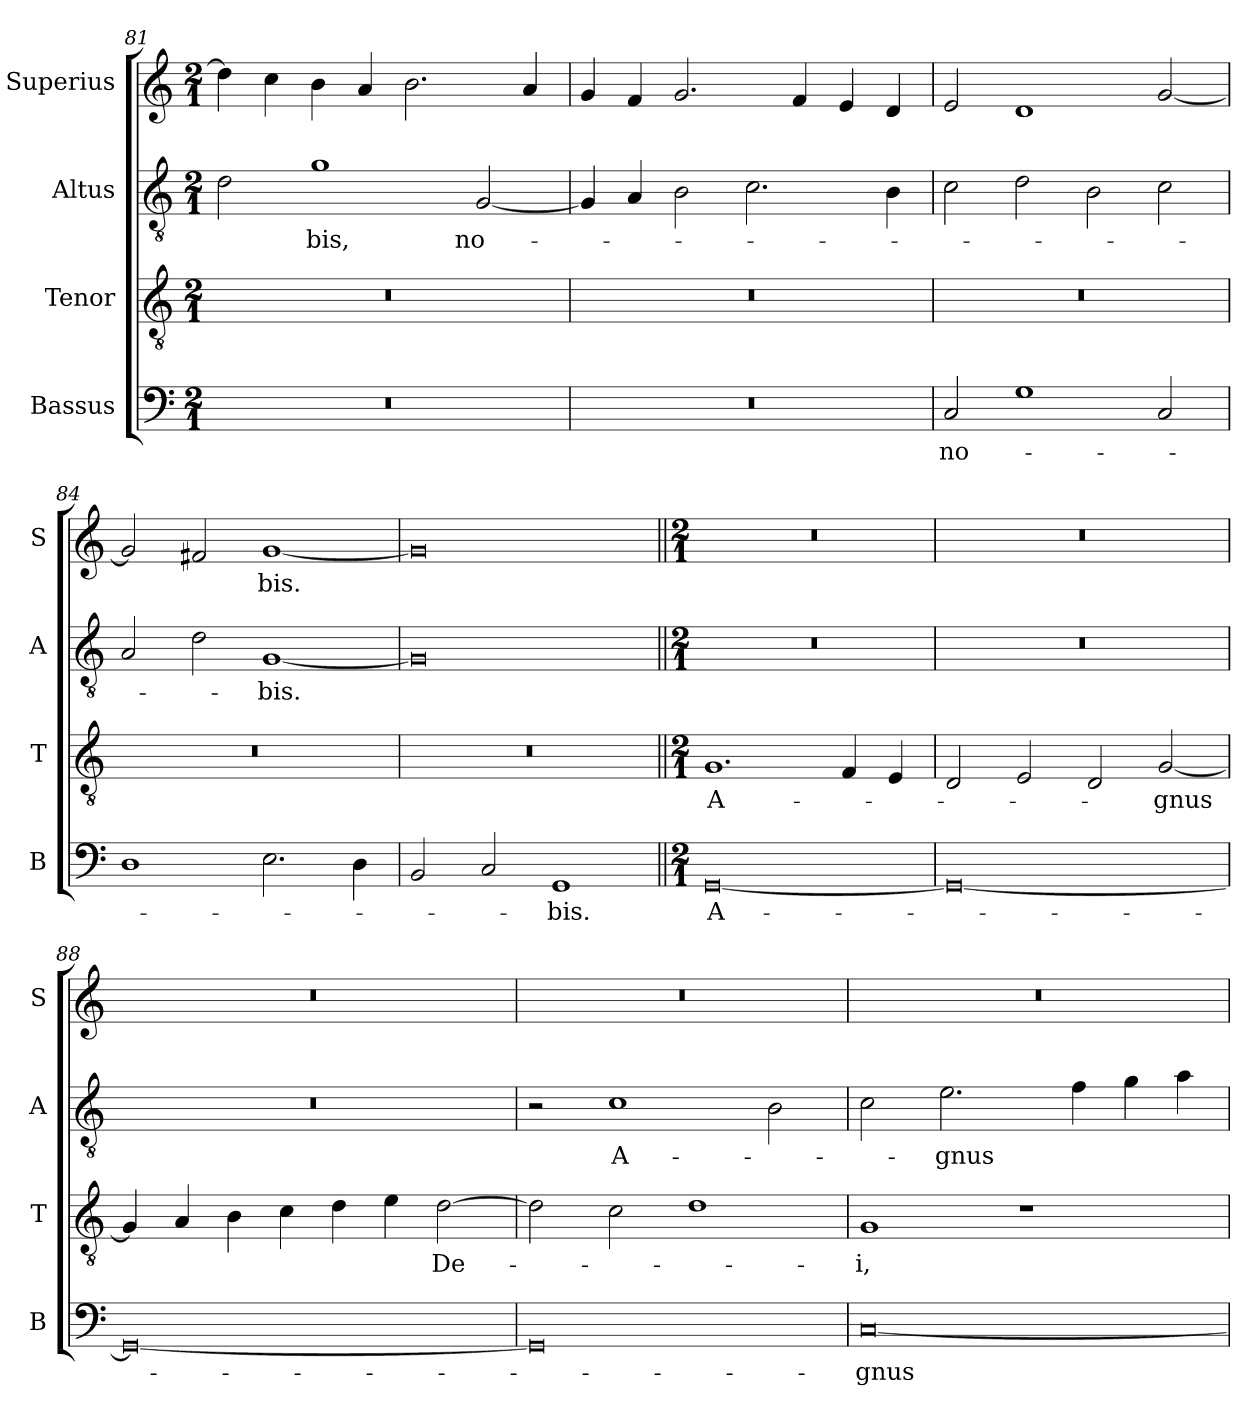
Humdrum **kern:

**kern	**text	**kern	**text	**kern	**text	**kern	**text
*part4	*part4	*part3	*part3	*part2	*part2	*part1	*part1
*staff4	*staff4	*staff3	*staff3	*staff2	*staff2	*staff1	*staff1
*I"Bassus	*	*I"Tenor	*	*I"Altus	*	*I"Superius	*
*I'B	*	*I'T	*	*I'A	*	*I'S	*
*clefF4	*	*clefGv2	*	*clefGv2	*	*clefG2	*
*k[]	*	*k[]	*	*k[]	*	*k[]	*
*M2/1	*	*M2/1	*	*M2/1	*	*M2/1	*
=81	=81	=81	=81	=81	=81	=81	=81
0r	.	0r	.	2d	.	4dd]	.
.	.	.	.	.	.	4cc	.
!	!	!	!	!	!LO:LY:i	!	!
.	.	.	.	1g	-bis,	4b	.
.	.	.	.	.	.	4a	.
.	.	.	.	.	.	2.b	.
.	.	.	.	[2G	no-	.	.
.	.	.	.	.	.	4a	.
=82	=82	=82	=82	=82	=82	=82	=82
0r	.	0r	.	4G]	.	4g	.
.	.	.	.	4A	.	4f	.
.	.	.	.	2B	.	2.g	.
.	.	.	.	2.c	.	.	.
.	.	.	.	.	.	4f	.
.	.	.	.	.	.	4e	.
.	.	.	.	4B	.	4d	.
=83	=83	=83	=83	=83	=83	=83	=83
!	!LO:LY:i	!	!	!	!	!	!
2C	no-	0r	.	2c	.	2e	.
1G	.	.	.	2d	.	1d	.
.	.	.	.	2B	.	.	.
2C	.	.	.	2c	.	[2g	.
=84	=84	=84	=84	=84	=84	=84	=84
1D	.	0r	.	2A	.	2g]	.
.	.	.	.	2d	.	2f#X	.
2.E	.	.	.	[1G	-bis.	[1g	-bis.
4D	.	.	.	.	.	.	.
=85	=85	=85	=85	=85	=85	=85	=85
2BB	.	0r	.	0G]	.	0g]	.
2C	.	.	.	.	.	.	.
!	!LO:LY:i	!	!	!	!	!	!
1GG	-bis.	.	.	.	.	.	.
=86||	=86||	=86||	=86||	=86||	=86||	=86||	=86||
*M2/1	*	*M2/1	*	*M2/1	*	*M2/1	*
[0GG	A-	1.G	A-	0r	.	0r	.
.	.	4F	.	.	.	.	.
.	.	4E	.	.	.	.	.
=87	=87	=87	=87	=87	=87	=87	=87
0GG_	.	2D	.	0r	.	0r	.
.	.	2E	.	.	.	.	.
.	.	2D	.	.	.	.	.
.	.	[2G	-gnus	.	.	.	.
=88	=88	=88	=88	=88	=88	=88	=88
0GG_	.	4G]	.	0r	.	0r	.
.	.	4A	.	.	.	.	.
.	.	4B	.	.	.	.	.
.	.	4c	.	.	.	.	.
.	.	4d	.	.	.	.	.
.	.	4e	.	.	.	.	.
.	.	[2d	De-	.	.	.	.
=89	=89	=89	=89	=89	=89	=89	=89
0GG]	.	2d]	.	2r	.	0r	.
.	.	2c	.	1c	A-	.	.
.	.	1d	.	.	.	.	.
.	.	.	.	2B	.	.	.
=90	=90	=90	=90	=90	=90	=90	=90
[0C	-gnus	1G	-i,	2c	.	0r	.
.	.	.	.	2.e	-gnus	.	.
.	.	1r	.	.	.	.	.
.	.	.	.	4f	.	.	.
.	.	.	.	4g	.	.	.
.	.	.	.	4a	.	.	.
=	=	=	=	=	=	=	=
*-	*-	*-	*-	*-	*-	*-	*-
